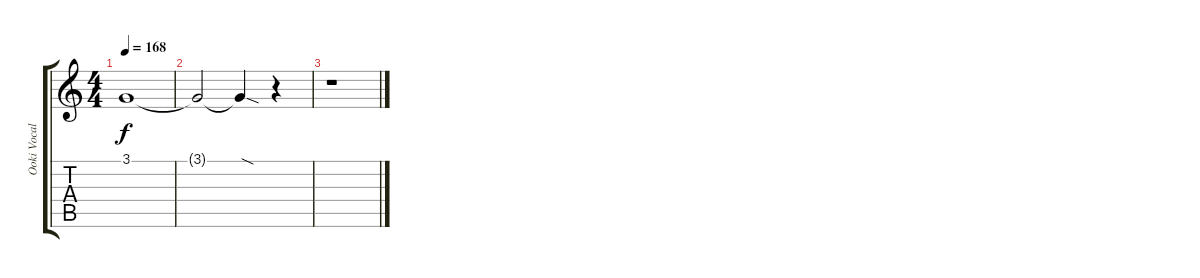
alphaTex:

\track ("Ooki Vocals" "Ooki Vocal") {instrument sopranosax}
\staff {score tabs}
\tuning (E4 B3 G3 D3 A2 E2) {hide}
\ts (4 4)
\tempo 168
\clef g2
\ks c
3.1.1{dy f} |
3.1{t}.2 3.1{sod t}.4 r.4 |
r.1
